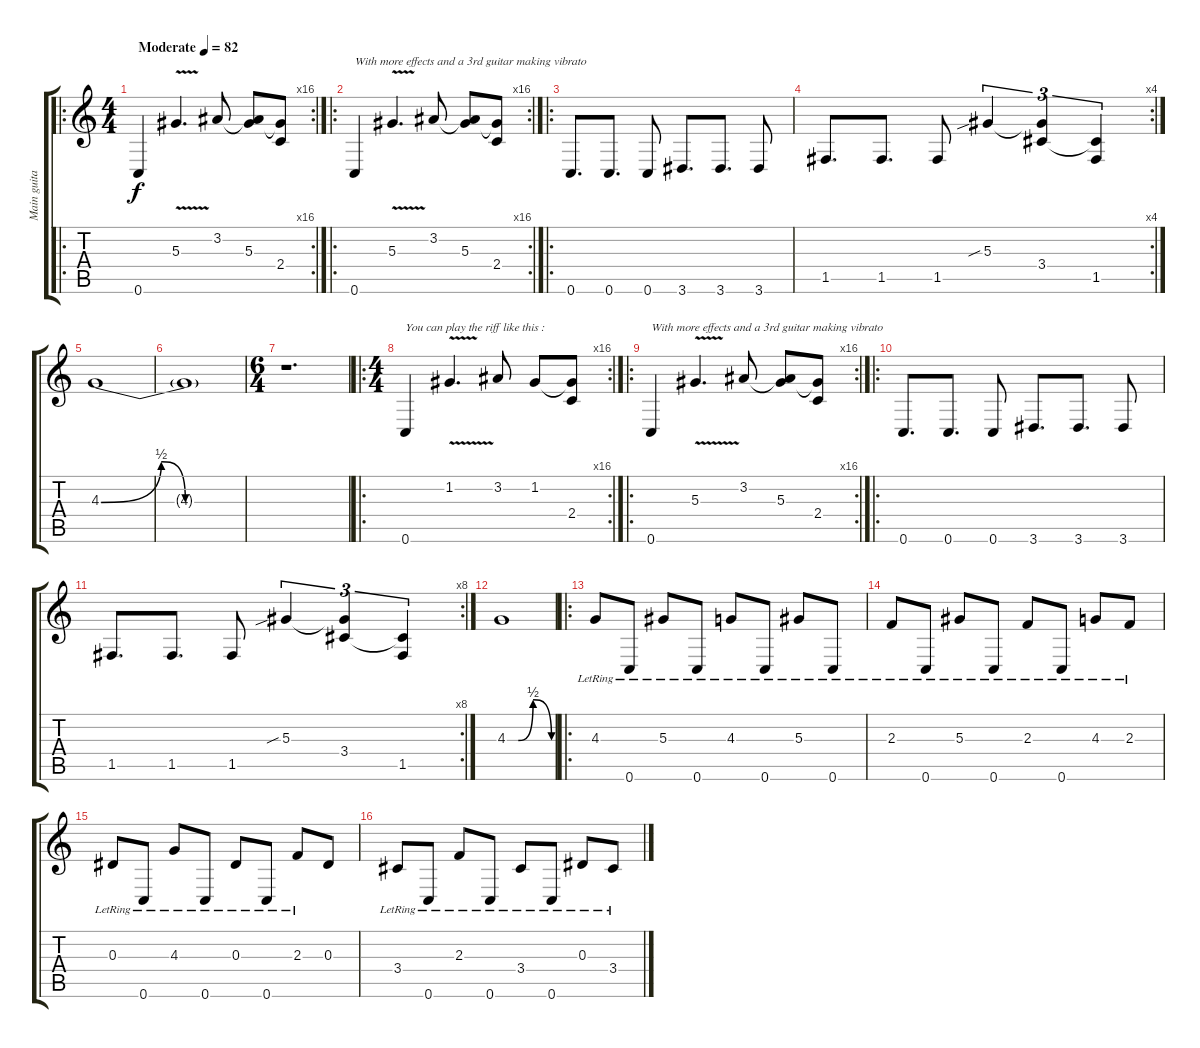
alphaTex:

\track ("Main guitar" "Main guita") {instrument distortionguitar}
\staff {score tabs}
\tuning (C4 G3 Eb3 Bb2 F2 C2) {hide}
\ro
\rc 16
\ts (4 4)
\tempo (82 "Moderate")
\clef g2
\ks c
0.6.4{dy f instrument distortionguitar} 5.3{v}.4{d} 3.2.8 (3.2{t} 5.3).8 (5.3{t} 2.4).8 |
\ro
\rc 16
0.6.4{txt "With more effects and a 3rd guitar making vibrato "} 5.3{v}.4{d} 3.2.8 (3.2{t} 5.3).8 (5.3{t} 2.4).8 |
\ro
0.6.8{d} 0.6.8{d} 0.6.8 3.6.8{d} 3.6.8{d} 3.6.8 |
\rc 4
1.5.8{d} 1.5.8{d} 1.5.8 5.3{sib}.4{tu (3 2)} (5.3{t} 3.4).4{tu (3 2)} (3.4{t} 1.5).4{tu (3 2)} |
4.3{be (custom 0 0 25 2 35 0 60 0)}.1 |
4.3{t}.1 |
\ts (6 4)
r.1{d} |
\ro
\rc 16
\ts (4 4)
0.6.4{txt "You can play the riff like this :"} 1.2{v}.4{d} 3.2.8 1.2.8 (1.2{t} 2.4).8 |
\ro
\rc 16
0.6.4{txt "With more effects and a 3rd guitar making vibrato "} 5.3{v}.4{d} 3.2.8 (3.2{t} 5.3).8 (5.3{t} 2.4).8 |
\ro
0.6.8{d} 0.6.8{d} 0.6.8 3.6.8{d} 3.6.8{d} 3.6.8 |
\rc 8
1.5.8{d} 1.5.8{d} 1.5.8 5.3{sib}.4{tu (3 2)} (5.3{t} 3.4).4{tu (3 2)} (3.4{t} 1.5).4{tu (3 2)} |
4.3{be (custom 0 0 15 0 35 2 60 0)}.1 |
\ro
4.3{lr}.8 0.6{lr}.8 5.3{lr}.8 0.6{lr}.8 4.3{lr}.8 0.6{lr}.8 5.3{lr}.8 0.6{lr}.8 |
2.3{lr}.8 0.6{lr}.8 5.3{lr}.8 0.6{lr}.8 2.3{lr}.8 0.6{lr}.8 4.3{lr}.8 2.3{lr}.8 |
0.3{lr}.8 0.6{lr}.8 4.3{lr}.8 0.6{lr}.8 0.3{lr}.8 0.6{lr}.8 2.3{lr}.8 0.3.8 |
3.4{lr}.8 0.6{lr}.8 2.3{lr}.8 0.6{lr}.8 3.4{lr}.8 0.6{lr}.8 0.3{lr}.8 3.4{lr}.8
